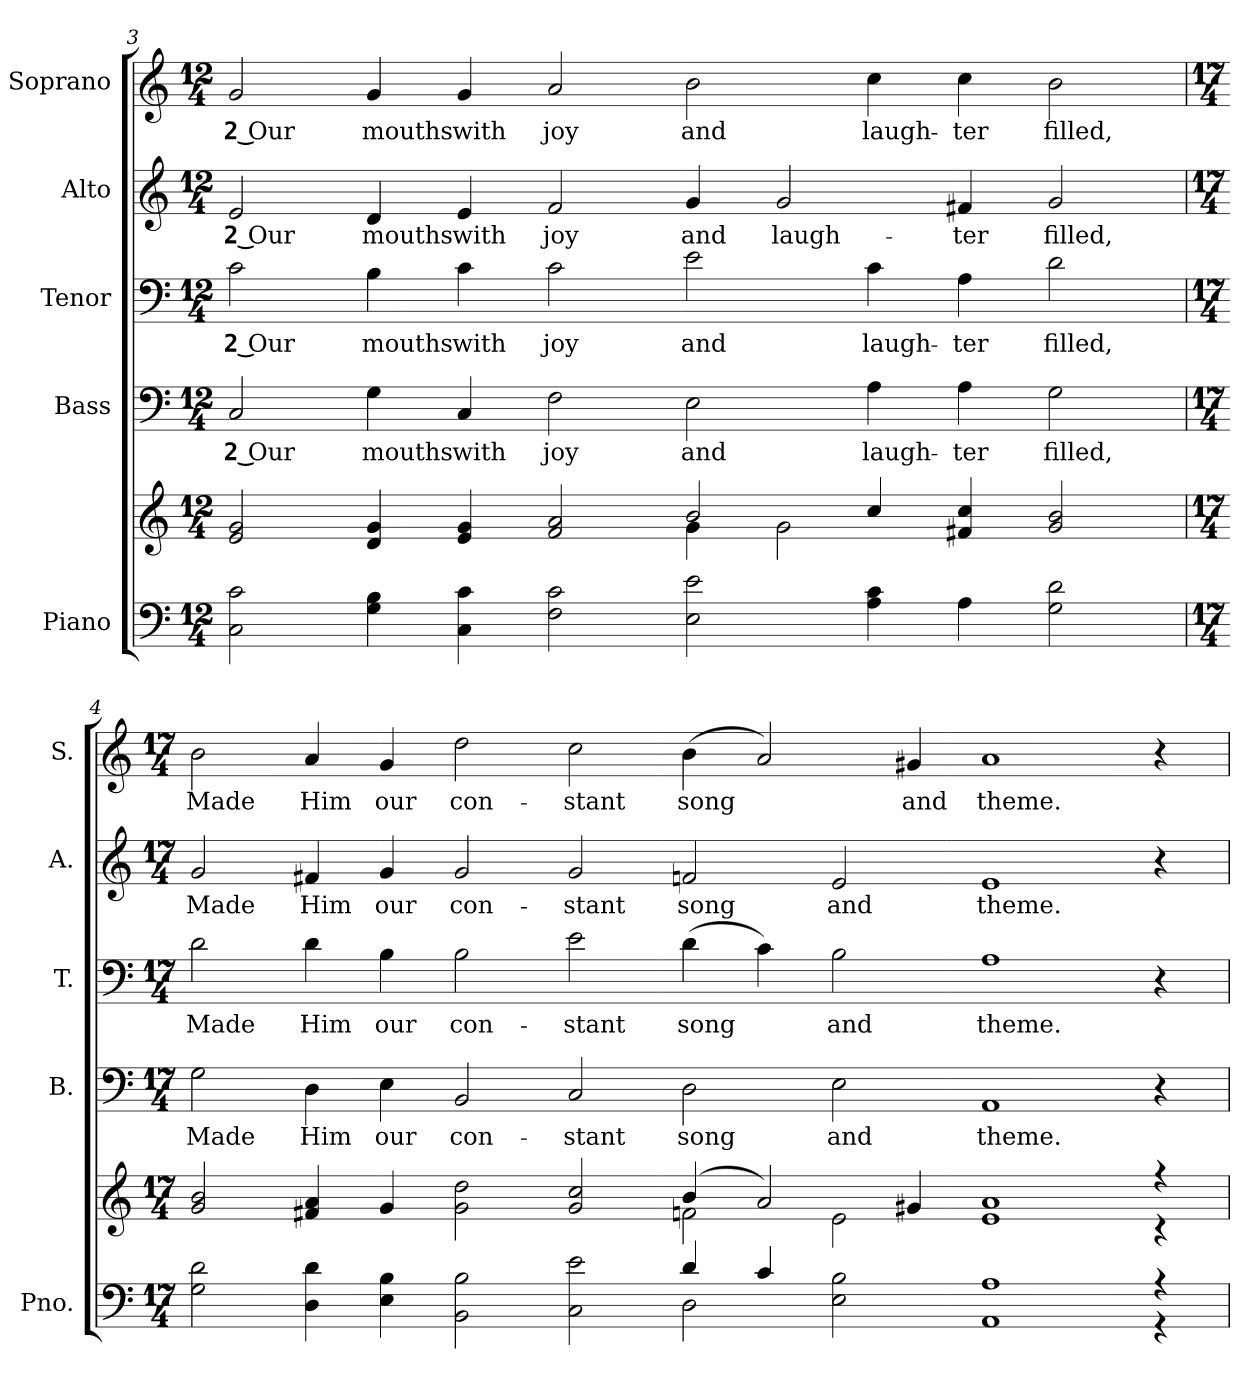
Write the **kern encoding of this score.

**kern	**kern	**kern	**text	**kern	**text	**kern	**text	**kern	**text
*part5	*part5	*part4	*part4	*part3	*part3	*part2	*part2	*part1	*part1
*staff6	*staff5	*staff4	*staff4	*staff3	*staff3	*staff2	*staff2	*staff1	*staff1
*I"Piano	*	*I"Bass	*	*I"Tenor	*	*I"Alto	*	*I"Soprano	*
*I'Pno.	*	*I'B.	*	*I'T.	*	*I'A.	*	*I'S.	*
!!LO:PB:g=z
*clefF4	*clefG2	*clefF4	*	*clefF4	*	*clefG2	*	*clefG2	*
*k[]	*k[]	*k[]	*	*k[]	*	*k[]	*	*k[]	*
*C:	*C:	*C:	*	*C:	*	*C:	*	*C:	*
*M12/4	*M12/4	*M12/4	*	*M12/4	*	*M12/4	*	*M12/4	*
=3	=3	=3	=3	=3	=3	=3	=3	=3	=3
*	*^	*	*	*	*	*	*	*	*
!	!	!	!	!LO:LY:b:color=#000000	!	!	!	!	!	!
!	!	!	!	!	!	!LO:LY:b:color=#000000	!	!	!	!
!	!	!	!	!	!	!	!	!LO:LY:b:color=#000000	!	!
!	!	!	!	!	!	!	!	!	!	!LO:LY:b:color=#000000
2Ci\ 2ci	2ei/ 2gi	1ryy	2Ci/	2 Our	2ci\	2 Our	2ei/	2 Our	2gi/	2 Our
!	!	!	!	!LO:LY:b:color=#000000	!	!	!	!	!	!
!	!	!	!	!	!	!LO:LY:b:color=#000000	!	!	!	!
!	!	!	!	!	!	!	!	!LO:LY:b:color=#000000	!	!
!	!	!	!	!	!	!	!	!	!	!LO:LY:b:color=#000000
4Gi\ 4Bi	4di/ 4gi	.	4Gi\	mouths	4Bi\	mouths	4di/	mouths	4gi/	mouths
!	!	!	!	!LO:LY:b:color=#000000	!	!	!	!	!	!
!	!	!	!	!	!	!LO:LY:b:color=#000000	!	!	!	!
!	!	!	!	!	!	!	!	!LO:LY:b:color=#000000	!	!
!	!	!	!	!	!	!	!	!	!	!LO:LY:b:color=#000000
4Ci\ 4ci	4ei/ 4gi	.	4Ci/	with	4ci\	with	4ei/	with	4gi/	with
!	!	!	!	!LO:LY:b:color=#000000	!	!	!	!	!	!
!	!	!	!	!	!	!LO:LY:b:color=#000000	!	!	!	!
!	!	!	!	!	!	!	!	!LO:LY:b:color=#000000	!	!
!	!	!	!	!	!	!	!	!	!	!LO:LY:b:color=#000000
2Fi\ 2ci	2fi/ 2ai	2ryy	2Fi\	joy	2ci\	joy	2fi/	joy	2ai/	joy
!	!	!	!	!LO:LY:b:color=#000000	!	!	!	!	!	!
!	!	!	!	!	!	!LO:LY:b:color=#000000	!	!	!	!
!	!	!	!	!	!	!	!	!LO:LY:b:color=#000000	!	!
!	!	!	!	!	!	!	!	!	!	!LO:LY:b:color=#000000
2Ei\ 2ei	2bi/	4gi\	2Ei\	and	2ei\	and	4gi/	and	2bi\	and
!	!	!	!	!	!	!	!	!LO:LY:b:color=#000000	!	!
.	.	2gi\	.	.	.	.	2gi/	laugh-	.	.
!	!	!	!	!LO:LY:b:color=#000000	!	!	!	!	!	!
!	!	!	!	!	!	!LO:LY:b:color=#000000	!	!	!	!
!	!	!	!	!	!	!	!	!	!	!LO:LY:b:color=#000000
4Ai\ 4ci	4cci/	.	4Ai\	laugh-	4ci\	laugh-	.	.	4cci\	laugh-
!	!	!	!	!LO:LY:b:color=#000000	!	!	!	!	!	!
!	!	!	!	!	!	!LO:LY:b:color=#000000	!	!	!	!
!	!	!	!	!	!	!	!	!LO:LY:b:color=#000000	!	!
!	!	!	!	!	!	!	!	!	!	!LO:LY:b:color=#000000
4Ai\	4f#Xi/ 4cci	4ryy	4Ai\	-ter	4Ai\	-ter	4f#Xi/	-ter	4cci\	-ter
!	!	!	!	!LO:LY:b:color=#000000	!	!	!	!	!	!
!	!	!	!	!	!	!LO:LY:b:color=#000000	!	!	!	!
!	!	!	!	!	!	!	!	!LO:LY:b:color=#000000	!	!
!	!	!	!	!	!	!	!	!	!	!LO:LY:b:color=#000000
2Gi\ 2di	2gi/ 2bi	2ryy	2Gi\	filled,	2di\	filled,	2gi/	filled,	2bi\	filled,
!!LO:PB:g=z
=4	=4	=4	=4	=4	=4	=4	=4	=4	=4	=4
*M17/4	*M17/4	*	*M17/4	*	*M17/4	*	*M17/4	*	*M17/4	*
*^	*	*	*	*	*	*	*	*	*	*
!	!	!	!	!	!LO:LY:b:color=#000000	!	!	!	!	!	!
!	!	!	!	!	!	!	!LO:LY:b:color=#000000	!	!	!	!
!	!	!	!	!	!	!	!	!	!LO:LY:b:color=#000000	!	!
!	!	!	!	!	!	!	!	!	!	!	!LO:LY:b:color=#000000
2Gi\ 2di	1ryy	2gi/ 2bi	1ryy	2Gi\	Made	2di\	Made	2gi/	Made	2bi\	Made
!	!	!	!	!	!LO:LY:b:color=#000000	!	!	!	!	!	!
!	!	!	!	!	!	!	!LO:LY:b:color=#000000	!	!	!	!
!	!	!	!	!	!	!	!	!	!LO:LY:b:color=#000000	!	!
!	!	!	!	!	!	!	!	!	!	!	!LO:LY:b:color=#000000
4Di\ 4di	.	4f#Xi/ 4ai	.	4Di\	Him	4di\	Him	4f#Xi/	Him	4ai/	Him
!	!	!	!	!	!LO:LY:b:color=#000000	!	!	!	!	!	!
!	!	!	!	!	!	!	!LO:LY:b:color=#000000	!	!	!	!
!	!	!	!	!	!	!	!	!	!LO:LY:b:color=#000000	!	!
!	!	!	!	!	!	!	!	!	!	!	!LO:LY:b:color=#000000
4Ei\ 4Bi	.	4gi/	.	4Ei\	our	4Bi\	our	4gi/	our	4gi/	our
!	!	!	!	!	!LO:LY:b:color=#000000	!	!	!	!	!	!
!	!	!	!	!	!	!	!LO:LY:b:color=#000000	!	!	!	!
!	!	!	!	!	!	!	!	!	!LO:LY:b:color=#000000	!	!
!	!	!	!	!	!	!	!	!	!	!	!LO:LY:b:color=#000000
2BBi\ 2Bi	1ryy	2gi\ 2ddi	1ryy	2BBi/	con-	2Bi\	con-	2gi/	con-	2ddi\	con-
!	!	!	!	!	!LO:LY:b:color=#000000	!	!	!	!	!	!
!	!	!	!	!	!	!	!LO:LY:b:color=#000000	!	!	!	!
!	!	!	!	!	!	!	!	!	!LO:LY:b:color=#000000	!	!
!	!	!	!	!	!	!	!	!	!	!	!LO:LY:b:color=#000000
2Ci\ 2ei	.	2gi/ 2cci	.	2Ci/	-stant	2ei\	-stant	2gi/	-stant	2cci\	-stant
!	!	!	!	!	!LO:LY:b:color=#000000	!	!	!	!	!	!
!	!	!	!	!	!	!	!LO:LY:b:color=#000000	!	!	!	!
!	!	!	!	!	!	!	!	!	!LO:LY:b:color=#000000	!	!
!	!	!	!	!	!	!	!	!	!	!	!LO:LY:b:color=#000000
4di/	2Di\	(4bi/	2fni\	2Di\	song	(4di\	song	2fni/	song	(4bi\	song
4ci/	.	2ai/)	.	.	.	4ci\)	.	.	.	2ai/)	.
!	!	!	!	!	!LO:LY:b:color=#000000	!	!	!	!	!	!
!	!	!	!	!	!	!	!LO:LY:b:color=#000000	!	!	!	!
!	!	!	!	!	!	!	!	!	!LO:LY:b:color=#000000	!	!
2Ei\ 2Bi	2ryy	.	2ei\	2Ei\	and	2Bi\	and	2ei/	and	.	.
!	!	!	!	!	!	!	!	!	!	!	!LO:LY:b:color=#000000
.	.	4g#Xi/	.	.	.	.	.	.	.	4g#Xi/	and
!	!	!	!	!	!LO:LY:b:color=#000000	!	!	!	!	!	!
!	!	!	!	!	!	!	!LO:LY:b:color=#000000	!	!	!	!
!	!	!	!	!	!	!	!	!	!LO:LY:b:color=#000000	!	!
!	!	!	!	!	!	!	!	!	!	!	!LO:LY:b:color=#000000
1AAi 1Ai	1ryy	1ei 1ai	1ryy	1AAi	theme.	1Ai	theme.	1ei	theme.	1ai	theme.
4r	4r	4r	4r	4r	.	4r	.	4r	.	4r	.
*v	*v	*	*	*	*	*	*	*	*	*	*
*	*v	*v	*	*	*	*	*	*	*	*
=	=	=	=	=	=	=	=	=	=
*-	*-	*-	*-	*-	*-	*-	*-	*-	*-
